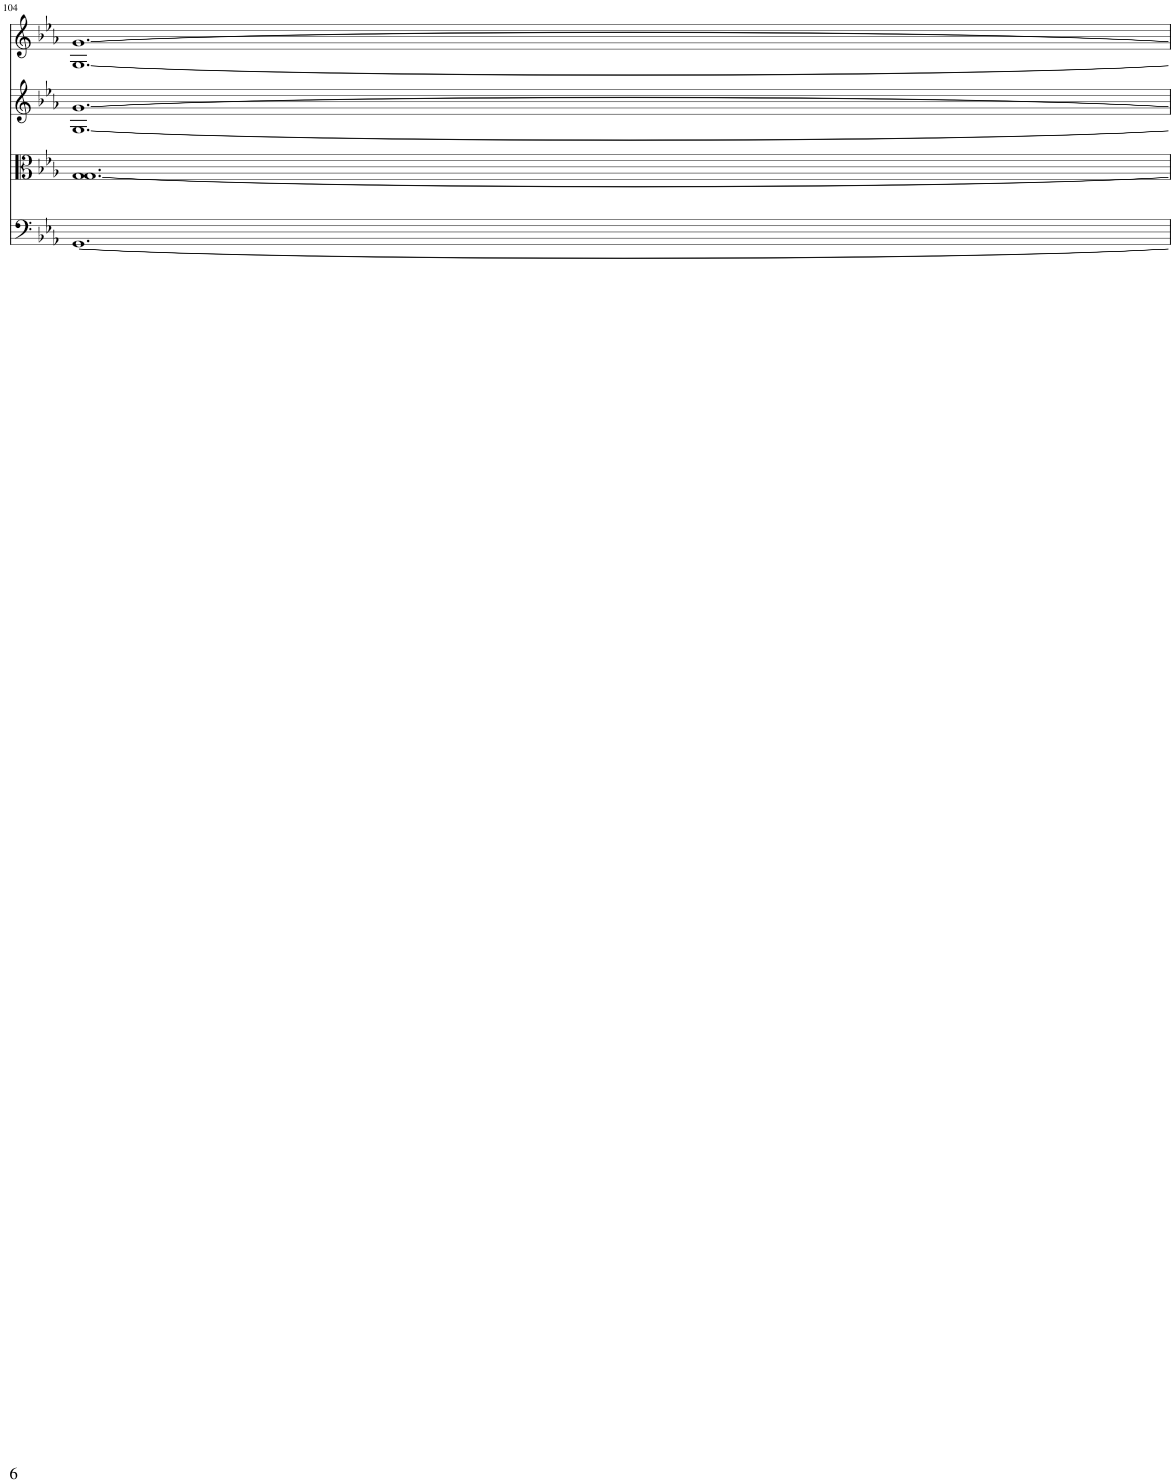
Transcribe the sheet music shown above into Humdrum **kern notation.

**kern	**kern	**kern	**kern
*part4	*part3	*part2	*part1
*staff4	*staff3	*staff2	*staff1
*I"Sampler	*I"Sampler	*I"Sampler	*I"Sampler
*I'Samp	*I'Samp	*I'Samp	*I'Samp
!!LO:PB:g=z
*clefF4	*clefC3	*clefG2	*clefG2
*k[b-e-a-]	*k[b-e-a-]	*k[b-e-a-]	*k[b-e-a-]
*M12/8	*M12/8	*M12/8	*M12/8
=104	=104	=104	=104
[1.GG	[1.G 1.G	[1.G [1.g	[1.G [1.g
=	=	=	=
*-	*-	*-	*-
